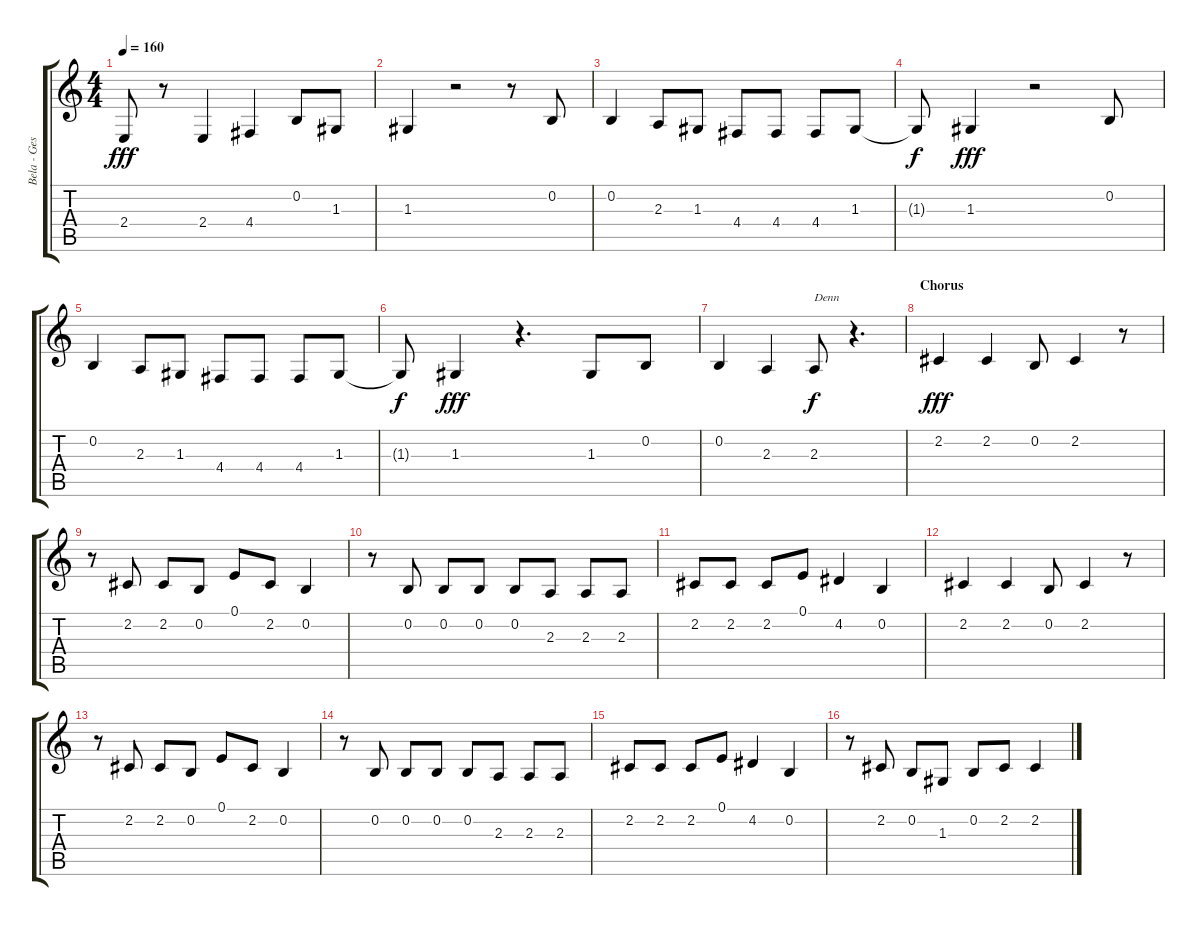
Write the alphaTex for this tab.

\track ("Bela - Gesang" "Bela - Ges") {instrument baritonesax}
\staff {score tabs}
\tuning (E4 B3 G3 D3 A2 E2) {hide}
\ts (4 4)
\tempo 160
\clef g2
\ks c
2.4.8{dy fff} r.8 2.4.4 4.4.4 0.2.8 1.3.8 |
1.3.4 r.2 r.8 0.2.8 |
0.2.4 2.3.8 1.3.8 4.4.8 4.4.8 4.4.8 1.3.8 |
1.3{t}.8{dy f} 1.3.4{dy fff} r.2 0.2.8 |
0.2.4 2.3.8 1.3.8 4.4.8 4.4.8 4.4.8 1.3.8 |
1.3{t}.8{dy f} 1.3.4{dy fff} r.4{d} 1.3.8 0.2.8 |
0.2.4 2.3.4 2.3.8{txt "Denn" dy f} r.4{d} |
\section ("" "Chorus")
2.2.4{dy fff} 2.2.4 0.2.8 2.2.4 r.8 |
r.8 2.2.8 2.2.8 0.2.8 0.1.8 2.2.8 0.2.4 |
r.8 0.2.8 0.2.8 0.2.8 0.2.8 2.3.8 2.3.8 2.3.8 |
2.2.8 2.2.8 2.2.8 0.1.8 4.2.4 0.2.4 |
2.2.4 2.2.4 0.2.8 2.2.4 r.8 |
r.8 2.2.8 2.2.8 0.2.8 0.1.8 2.2.8 0.2.4 |
r.8 0.2.8 0.2.8 0.2.8 0.2.8 2.3.8 2.3.8 2.3.8 |
2.2.8 2.2.8 2.2.8 0.1.8 4.2.4 0.2.4 |
r.8 2.2.8 0.2.8 1.3.8 0.2.8 2.2.8 2.2.4
